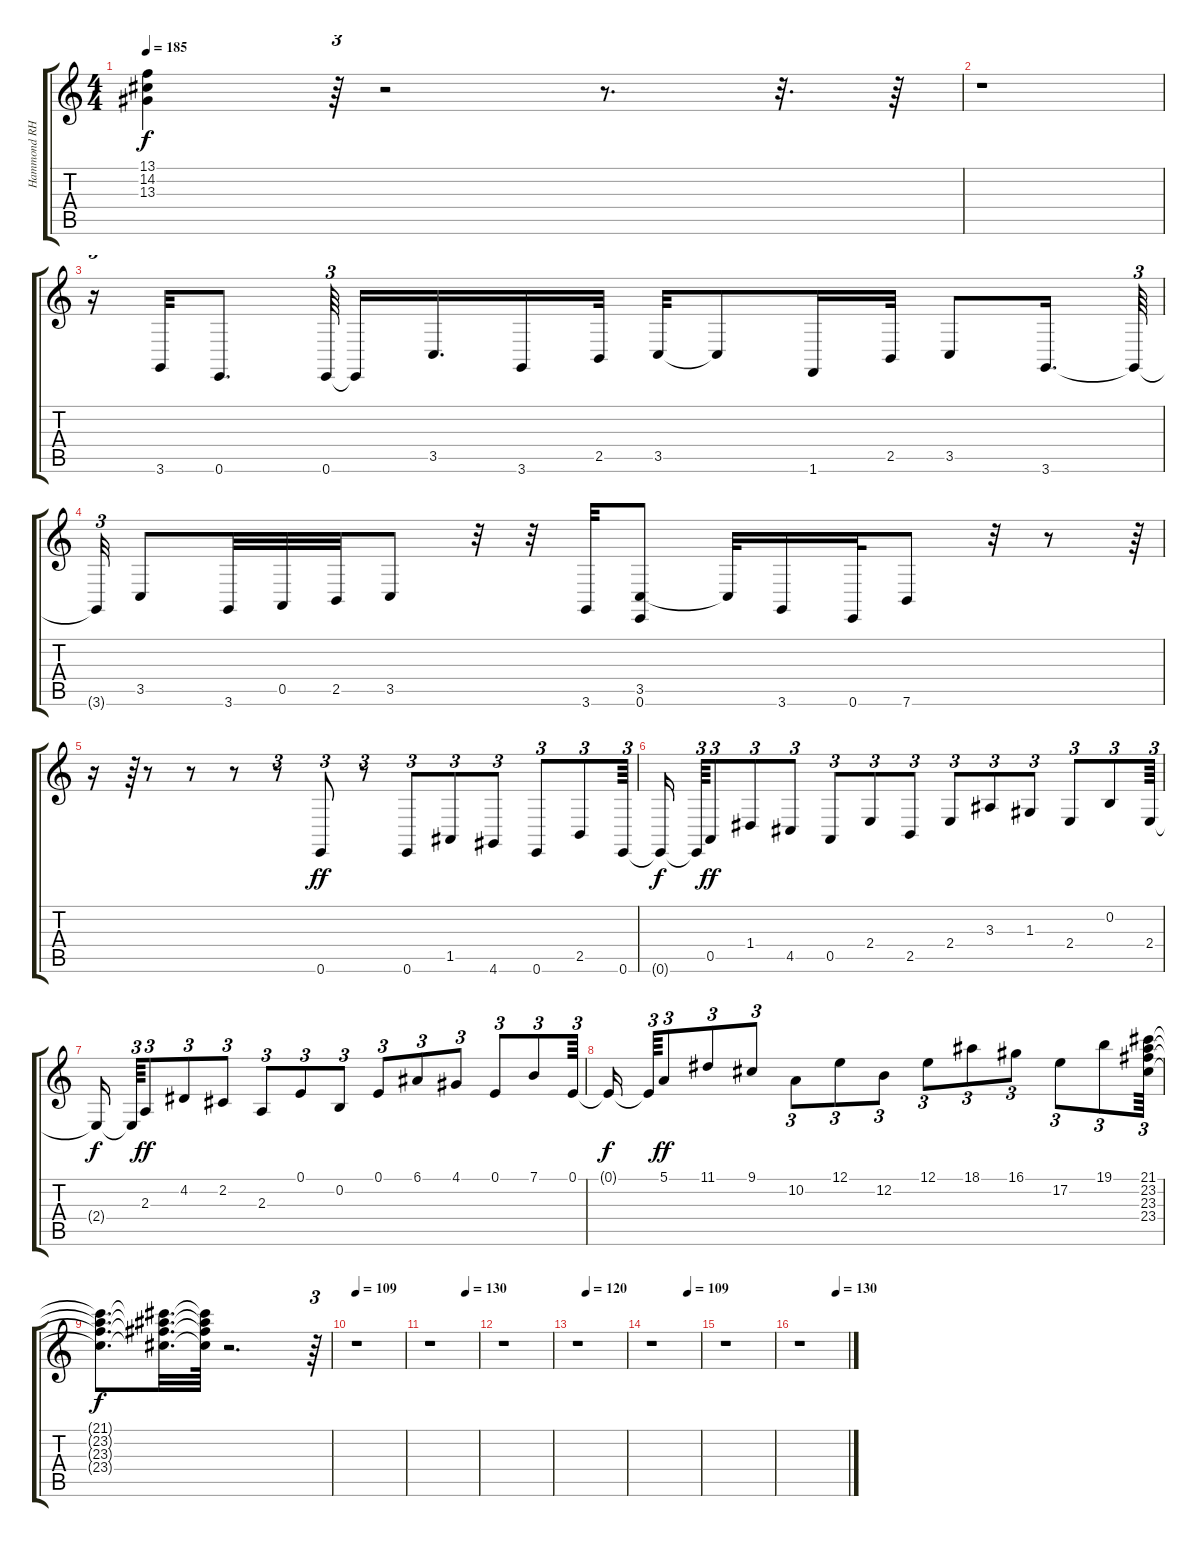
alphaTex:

\track ("Hammond RH" "Hammond RH") {instrument musicbox}
\staff {score tabs}
\tuning (E4 B3 G3 D3 A2 E2) {hide}
\ts (4 4)
\tempo 185
\clef g2
\ks c
(13.1{t} 14.2{t} 13.3{t}).4{dy f} r.64{tu (3 2)} r.2 r.8{d} r.32{d} r.64 |
r.1 |
r.16{tu (3 2)} 3.6.32 0.6.8{d} 0.6.64{tu (3 2)} 0.6{t}.16 3.5.16{d} 3.6.16 2.5.32 3.5.32 3.5{t}.8 1.6.16 2.5.32 3.5.8 3.6.16{d} 3.6{t}.64{tu (3 2)} |
3.6{t}.32{tu (3 2)} 3.5.8 3.6.32 0.5.32 2.5.32 3.5.8 r.32 r.32 3.6.32 (3.5 0.6).8 3.5{t}.32 3.6.16 0.6.32 7.6.8 r.32 r.8 r.64{tu (3 2)} |
r.16 r.64{tu (3 2)} r.8{tu (3 2)} r.8{tu (3 2)} r.8{tu (3 2)} r.8{tu (3 2)} 0.6.8{tu (3 2) dy ff} r.8{tu (3 2)} 0.6.8{tu (3 2)} 1.5.8{tu (3 2)} 4.6.8{tu (3 2)} 0.6.8{tu (3 2)} 2.5.8{tu (3 2)} 0.6.64{tu (3 2)} |
0.6{t}.16{dy f} 0.6{t}.64{tu (3 2)} 0.5.8{tu (3 2) dy ff} 1.4.8{tu (3 2)} 4.5.8{tu (3 2)} 0.5.8{tu (3 2)} 2.4.8{tu (3 2)} 2.5.8{tu (3 2)} 2.4.8{tu (3 2)} 3.3.8{tu (3 2)} 1.3.8{tu (3 2)} 2.4.8{tu (3 2)} 0.2.8{tu (3 2)} 2.4.64{tu (3 2)} |
2.4{t}.16{dy f} 2.4{t}.64{tu (3 2)} 2.3.8{tu (3 2) dy ff} 4.2.8{tu (3 2)} 2.2.8{tu (3 2)} 2.3.8{tu (3 2)} 0.1.8{tu (3 2)} 0.2.8{tu (3 2)} 0.1.8{tu (3 2)} 6.1.8{tu (3 2)} 4.1.8{tu (3 2)} 0.1.8{tu (3 2)} 7.1.8{tu (3 2)} 0.1.64{tu (3 2)} |
0.1{t}.16{dy f} 0.1{t}.64{tu (3 2)} 5.1.8{tu (3 2) dy ff} 11.1.8{tu (3 2)} 9.1.8{tu (3 2)} 10.2.8{tu (3 2)} 12.1.8{tu (3 2)} 12.2.8{tu (3 2)} 12.1.8{tu (3 2)} 18.1.8{tu (3 2)} 16.1.8{tu (3 2)} 17.2.8{tu (3 2)} 19.1.8{tu (3 2)} (21.1 23.2 23.3 23.4).64{tu (3 2)} |
(21.1{t} 23.2{t} 23.3{t} 23.4{t}).8{d dy f} (21.1{t} 23.2{t} 23.3{t} 23.4{t}).32{d} (21.1{t} 23.2{t} 23.3{t} 23.4{t}).64 r.2{d} r.64{tu (3 2)} |
\tempo 109
r.1 |
\tempo (130 0.75)
r.1 |
r.1 |
\tempo (120 0.1875)
r.1 |
\tempo (109 0.75)
r.1 |
r.1 |
\tempo (130 0.7604166666666666)
r.1
